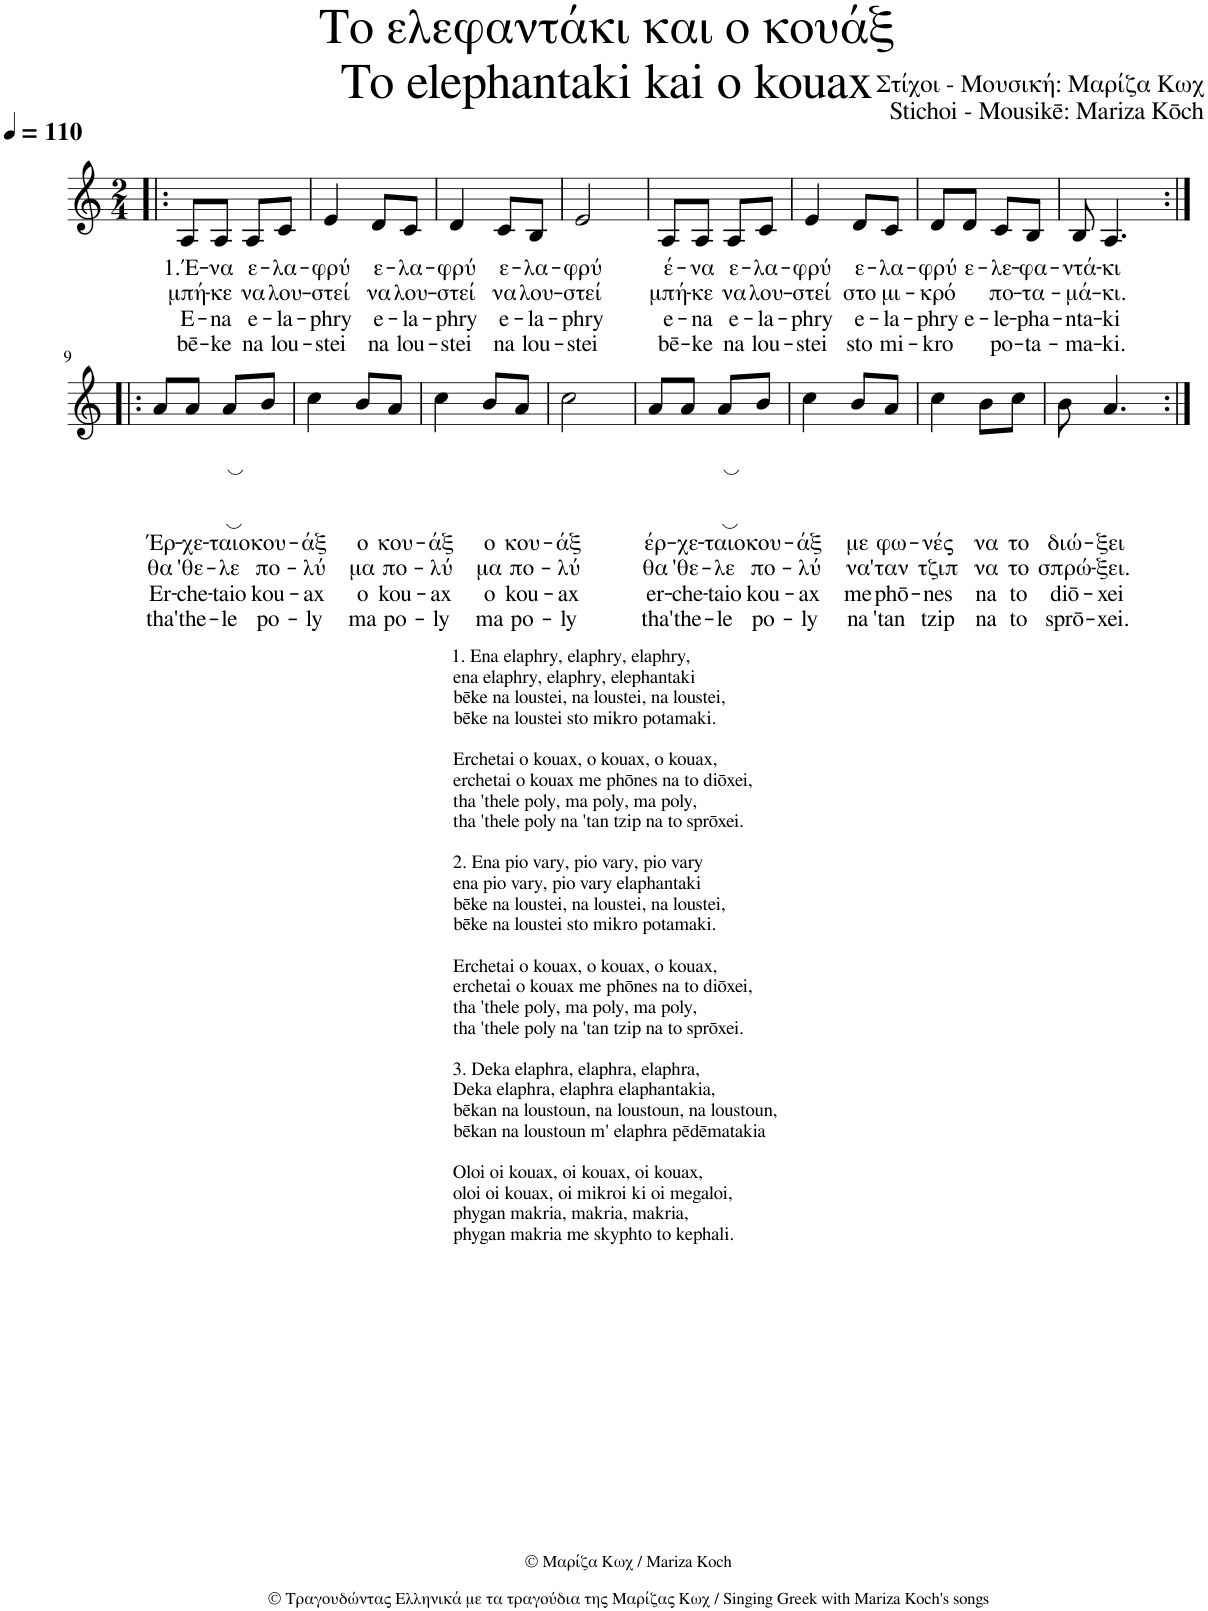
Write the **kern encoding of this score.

**kern	**text	**text	**text	**text
*part1	*part1	*part1	*part1	*part1
*staff1	*staff1	*staff1	*staff1	*staff1
*I"Piano	*	*	*	*
*I'Pno.	*	*	*	*
*clefG2	*	*	*	*
*k[]	*	*	*	*
*M2/4	*	*	*	*
*MM110	*	*	*	*
=1!|:	=1!|:	=1!|:	=1!|:	=1!|:
!	!LO:LY:b	!LO:LY:b	!LO:LY:b	!LO:LY:b
8A/L	1.Έ-	μπή-	E-	bē-
!	!LO:LY:b	!LO:LY:b	!LO:LY:b	!LO:LY:b
8A/J	-να	-κε	-na	-ke
!	!LO:LY:b	!LO:LY:b	!LO:LY:b	!LO:LY:b
8A/L	ε-	να	e-	na
!	!LO:LY:b	!LO:LY:b	!LO:LY:b	!LO:LY:b
8c/J	-λα-	λου-	-la-	lou-
=2	=2	=2	=2	=2
!	!LO:LY:b	!LO:LY:b	!LO:LY:b	!LO:LY:b
4e/	-φρύ	-στεί	-phry	-stei
!	!LO:LY:b	!LO:LY:b	!LO:LY:b	!LO:LY:b
8d/L	ε-	να	e-	na
!	!LO:LY:b	!LO:LY:b	!LO:LY:b	!LO:LY:b
8c/J	-λα-	λου-	-la-	lou-
=3	=3	=3	=3	=3
!	!LO:LY:b	!LO:LY:b	!LO:LY:b	!LO:LY:b
4d/	-φρύ	-στεί	-phry	-stei
!	!LO:LY:b	!LO:LY:b	!LO:LY:b	!LO:LY:b
8c/L	ε-	να	e-	na
!	!LO:LY:b	!LO:LY:b	!LO:LY:b	!LO:LY:b
8B/J	-λα-	λου-	-la-	lou-
=4	=4	=4	=4	=4
!	!LO:LY:b	!LO:LY:b	!LO:LY:b	!LO:LY:b
2e/	-φρύ	-στεί	-phry	-stei
=5	=5	=5	=5	=5
!	!LO:LY:b	!LO:LY:b	!LO:LY:b	!LO:LY:b
8A/L	έ-	μπή-	e-	bē-
!	!LO:LY:b	!LO:LY:b	!LO:LY:b	!LO:LY:b
8A/J	-να	-κε	-na	-ke
!	!LO:LY:b	!LO:LY:b	!LO:LY:b	!LO:LY:b
8A/L	ε-	να	e-	na
!	!LO:LY:b	!LO:LY:b	!LO:LY:b	!LO:LY:b
8c/J	-λα-	λου-	-la-	lou-
=6	=6	=6	=6	=6
!	!LO:LY:b	!LO:LY:b	!LO:LY:b	!LO:LY:b
4e/	-φρύ	-στεί	-phry	-stei
!	!LO:LY:b	!LO:LY:b	!LO:LY:b	!LO:LY:b
8d/L	ε-	στο	e-	sto
!	!LO:LY:b	!LO:LY:b	!LO:LY:b	!LO:LY:b
8c/J	-λα-	μι-	-la-	mi-
=7	=7	=7	=7	=7
!	!LO:LY:b	!LO:LY:b	!LO:LY:b	!LO:LY:b
8d/L	φρύ	κρό	-phry	-kro
!	!LO:LY:b	!	!LO:LY:b	!
8d/J	-ε-	.	e-	.
!	!LO:LY:b	!LO:LY:b	!LO:LY:b	!LO:LY:b
8c/L	-λε-	πο-	-le-	po-
!	!LO:LY:b	!LO:LY:b	!LO:LY:b	!LO:LY:b
8B/J	-φα-	-τα-	-pha-	-ta-
=8	=8	=8	=8	=8
!	!LO:LY:b	!LO:LY:b	!LO:LY:b	!LO:LY:b
8B/	-ντά-	-μά-	-nta-	-ma-
!	!LO:LY:b	!LO:LY:b	!LO:LY:b	!LO:LY:b
4.A/	-κι	-κι.	-ki	-ki.
!!LO:LB:g=z
=9:|!|:	=9:|!|:	=9:|!|:	=9:|!|:	=9:|!|:
!	!LO:LY:b	!LO:LY:b	!LO:LY:b	!LO:LY:b
8a/L	Έρ-	θα	Er-	tha
!	!LO:LY:b	!LO:LY:b	!LO:LY:b	!LO:LY:b
8a/J	-χε-	'θε-	-che-	'the-
!	!LO:LY:b	!LO:LY:b	!LO:LY:b	!LO:LY:b
8a/L	-ταιο	-λε	-taio	-le
!	!LO:LY:b	!LO:LY:b	!LO:LY:b	!LO:LY:b
8b/J	κου-	πο-	kou-	po-
=10	=10	=10	=10	=10
!	!LO:LY:b	!LO:LY:b	!LO:LY:b	!LO:LY:b
4cc\	-άξ	-λύ	-ax	-ly
!	!LO:LY:b	!LO:LY:b	!LO:LY:b	!LO:LY:b
8b/L	ο	μα	o	ma
!	!LO:LY:b	!LO:LY:b	!LO:LY:b	!LO:LY:b
8a/J	κου-	πο-	kou-	po-
=11	=11	=11	=11	=11
!	!LO:LY:b	!LO:LY:b	!LO:LY:b	!LO:LY:b
4cc\	-άξ	-λύ	-ax	-ly
!	!LO:LY:b	!LO:LY:b	!LO:LY:b	!LO:LY:b
8b/L	ο	μα	o	ma
!	!LO:LY:b	!LO:LY:b	!LO:LY:b	!LO:LY:b
8a/J	κου-	πο-	kou-	po-
=12	=12	=12	=12	=12
!	!LO:LY:b	!LO:LY:b	!LO:LY:b	!LO:LY:b
2cc\	-άξ	-λύ	-ax	-ly
=13	=13	=13	=13	=13
!	!LO:LY:b	!LO:LY:b	!LO:LY:b	!LO:LY:b
8a/L	έρ-	θα	er-	tha
!	!LO:LY:b	!LO:LY:b	!LO:LY:b	!LO:LY:b
8a/J	-χε-	'θε-	-che-	'the-
!	!LO:LY:b	!LO:LY:b	!LO:LY:b	!LO:LY:b
8a/L	-ταιο	-λε	-taio	-le
!	!LO:LY:b	!LO:LY:b	!LO:LY:b	!LO:LY:b
8b/J	κου-	πο-	kou-	po-
=14	=14	=14	=14	=14
!	!LO:LY:b	!LO:LY:b	!LO:LY:b	!LO:LY:b
4cc\	-άξ	-λύ	-ax	-ly
!	!LO:LY:b	!LO:LY:b	!LO:LY:b	!LO:LY:b
8b/L	με	να	me	na
!	!LO:LY:b	!LO:LY:b	!LO:LY:b	!LO:LY:b
8a/J	φω-	'ταν	phō-	'tan
=15	=15	=15	=15	=15
!	!LO:LY:b	!LO:LY:b	!LO:LY:b	!LO:LY:b
4cc\	-νές	τζιπ	-nes	tzip
!	!LO:LY:b	!LO:LY:b	!LO:LY:b	!LO:LY:b
8b\L	να	να	na	na
!	!LO:LY:b	!LO:LY:b	!LO:LY:b	!LO:LY:b
8cc\J	το	το	to	to
=16	=16	=16	=16	=16
!	!LO:LY:b	!LO:LY:b	!LO:LY:b	!LO:LY:b
8b\	διώ-	σπρώ-	diō-	sprō-
!LO:TX:b:t=1. Ena elaphry, elaphry, elaphry,	!	!	!	!
!LO:TX:b:t=ena elaphry, elaphry, elephantaki	!	!	!	!
!LO:TX:b:t=bēke na loustei, na loustei, na loustei,	!	!	!	!
!LO:TX:b:t=bēke na loustei sto mikro potamaki.	!	!	!	!
!LO:TX:b:t=Erchetai o kouax, o kouax, o kouax,	!	!	!	!
!LO:TX:b:t=erchetai o kouax me phōnes na to diōxei,	!	!	!	!
!LO:TX:b:t=tha 'thele poly, ma poly, ma poly,	!	!	!	!
!LO:TX:b:t=tha 'thele poly na 'tan tzip na to sprōxei.	!	!	!	!
!LO:TX:b:t=2. Ena pio vary, pio vary, pio vary	!	!	!	!
!LO:TX:b:t=ena pio vary, pio vary elaphantaki	!	!	!	!
!LO:TX:b:t=bēke na loustei, na loustei, na loustei,	!	!	!	!
!LO:TX:b:t=bēke na loustei sto mikro potamaki.	!	!	!	!
!LO:TX:b:t=Erchetai o kouax, o kouax, o kouax,	!	!	!	!
!LO:TX:b:t=erchetai o kouax me phōnes na to diōxei,	!	!	!	!
!LO:TX:b:t=tha 'thele poly, ma poly, ma poly,	!	!	!	!
!LO:TX:b:t=tha 'thele poly na 'tan tzip na to sprōxei.	!	!	!	!
!LO:TX:b:t=3. Deka elaphra, elaphra, elaphra,	!	!	!	!
!LO:TX:b:t=Deka elaphra, elaphra elaphantakia,	!	!	!	!
!LO:TX:b:t=bēkan na loustoun, na loustoun, na loustoun,	!	!	!	!
!LO:TX:b:t=bēkan na loustoun m' elaphra pēdēmatakia	!	!	!	!
!LO:TX:b:t=Oloi oi kouax, oi kouax, oi kouax,	!	!	!	!
!LO:TX:b:t=oloi oi kouax, oi mikroi ki oi megaloi,	!	!	!	!
!LO:TX:b:t=phygan makria, makria, makria,	!	!	!	!
!LO:TX:b:t=phygan makria me skyphto to kephali.	!	!	!	!
!	!LO:LY:b	!LO:LY:b	!LO:LY:b	!LO:LY:b
4.a/	-ξει	-ξει.	-xei	-xei.
=:|!	=:|!	=:|!	=:|!	=:|!
*-	*-	*-	*-	*-
